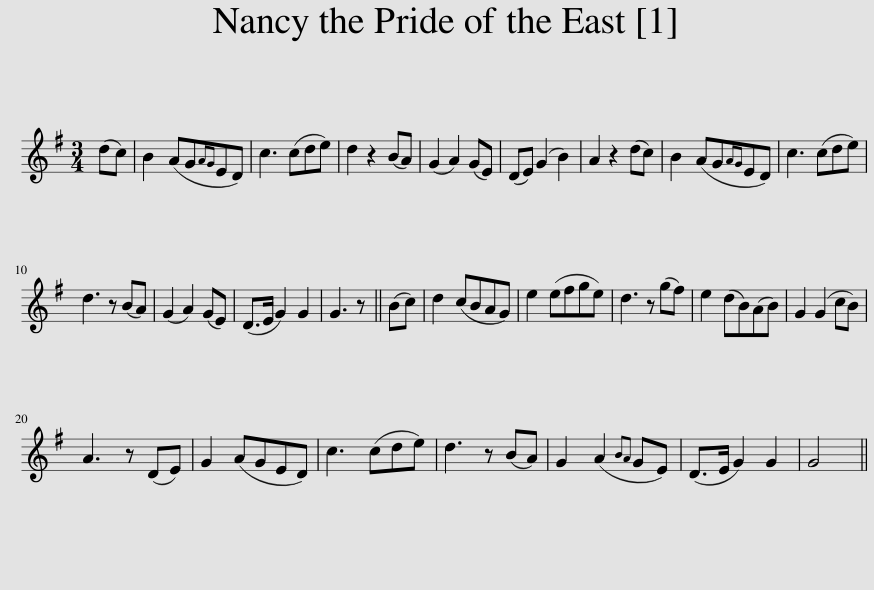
X:1
L:1/8
M:3/4
I:linebreak $
K:G
V:1 treble
V:1
 (dc) | B2 (AG{AG}ED) | c3 (cde) | d2 z2 (BA) | (G2 A2) (GE) | %5
 (DE) (G2 B2) | A2 z2 (dc) | B2 (AG{AG}ED) | c3 (cde) |$ d3 z (BA) | %10
 (G2 A2) (GE) | (D>E G2) G2 | G3 z || (Bc) | d2 (cBAG) | %15
 e2 (efge) | d3 z (gf) | e2 (dB)(AB) | G2 (G2 cB) |$ A3 z (DE) | %20
 G2 (AGED) | c3 (cde) | d3 z (BA) | G2 (A2{BA} GE) | (D>E G2) G2 | %25
 G4 || %26
